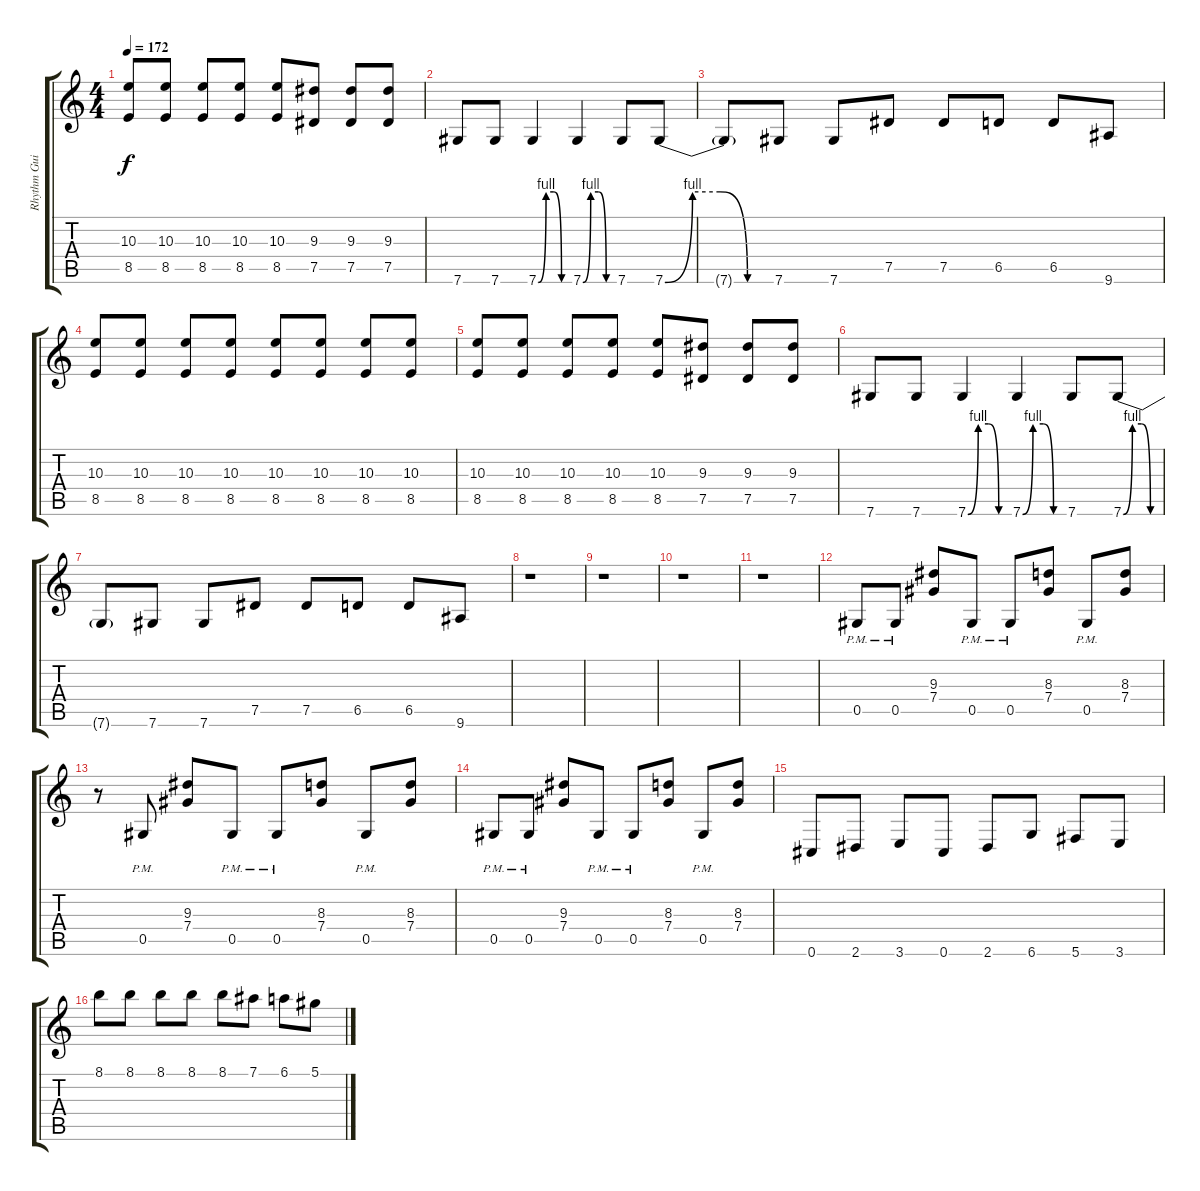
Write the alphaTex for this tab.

\track ("Rhythm Guitar 2" "Rhythm Gui") {instrument distortionguitar}
\staff {score tabs}
\tuning (Eb4 Bb3 Gb3 Db3 Ab2 Db2) {hide}
\ts (4 4)
\tempo 172
\clef g2
\ks c
(10.3 8.5).8{dy f} (10.3 8.5).8 (10.3 8.5).8 (10.3 8.5).8 (10.3 8.5).8 (9.3 7.5).8 (9.3 7.5).8 (9.3 7.5).8 |
7.6.8 7.6.8 7.6{be (custom 0 0 15 4 30 4 45 0 60 0)}.4 7.6{be (custom 0 0 15 4 30 4 45 0 60 0)}.4 7.6.8 7.6{be (custom 0 0 15 4 30 4 45 0 60 0)}.8 |
7.6{t}.8 7.6.8 7.6.8 7.5.8 7.5.8 6.5.8 6.5.8 9.6.8 |
(10.3 8.5).8 (10.3 8.5).8 (10.3 8.5).8 (10.3 8.5).8 (10.3 8.5).8 (10.3 8.5).8 (10.3 8.5).8 (10.3 8.5).8 |
(10.3 8.5).8 (10.3 8.5).8 (10.3 8.5).8 (10.3 8.5).8 (10.3 8.5).8 (9.3 7.5).8 (9.3 7.5).8 (9.3 7.5).8 |
7.6.8 7.6.8 7.6{be (custom 0 0 15 4 30 4 45 0 60 0)}.4 7.6{be (custom 0 0 15 4 30 4 45 0 60 0)}.4 7.6.8 7.6{be (custom 0 0 15 4 30 4 45 0 60 0)}.8 |
7.6{t}.8 7.6.8 7.6.8 7.5.8 7.5.8 6.5.8 6.5.8 9.6.8 |
r.1 |
r.1 |
r.1 |
r.1 |
0.5{pm}.8 0.5{pm}.8 (9.3 7.4).8 0.5{pm}.8 0.5{pm}.8 (8.3 7.4).8 0.5{pm}.8 (8.3 7.4).8 |
r.8 0.5{pm}.8 (9.3 7.4).8 0.5{pm}.8 0.5{pm}.8 (8.3 7.4).8 0.5{pm}.8 (8.3 7.4).8 |
0.5{pm}.8 0.5{pm}.8 (9.3 7.4).8 0.5{pm}.8 0.5{pm}.8 (8.3 7.4).8 0.5{pm}.8 (8.3 7.4).8 |
0.6.8 2.6.8 3.6.8 0.6.8 2.6.8 6.6.8 5.6.8 3.6.8 |
8.1.8 8.1.8 8.1.8 8.1.8 8.1.8 7.1.8 6.1.8 5.1.8
